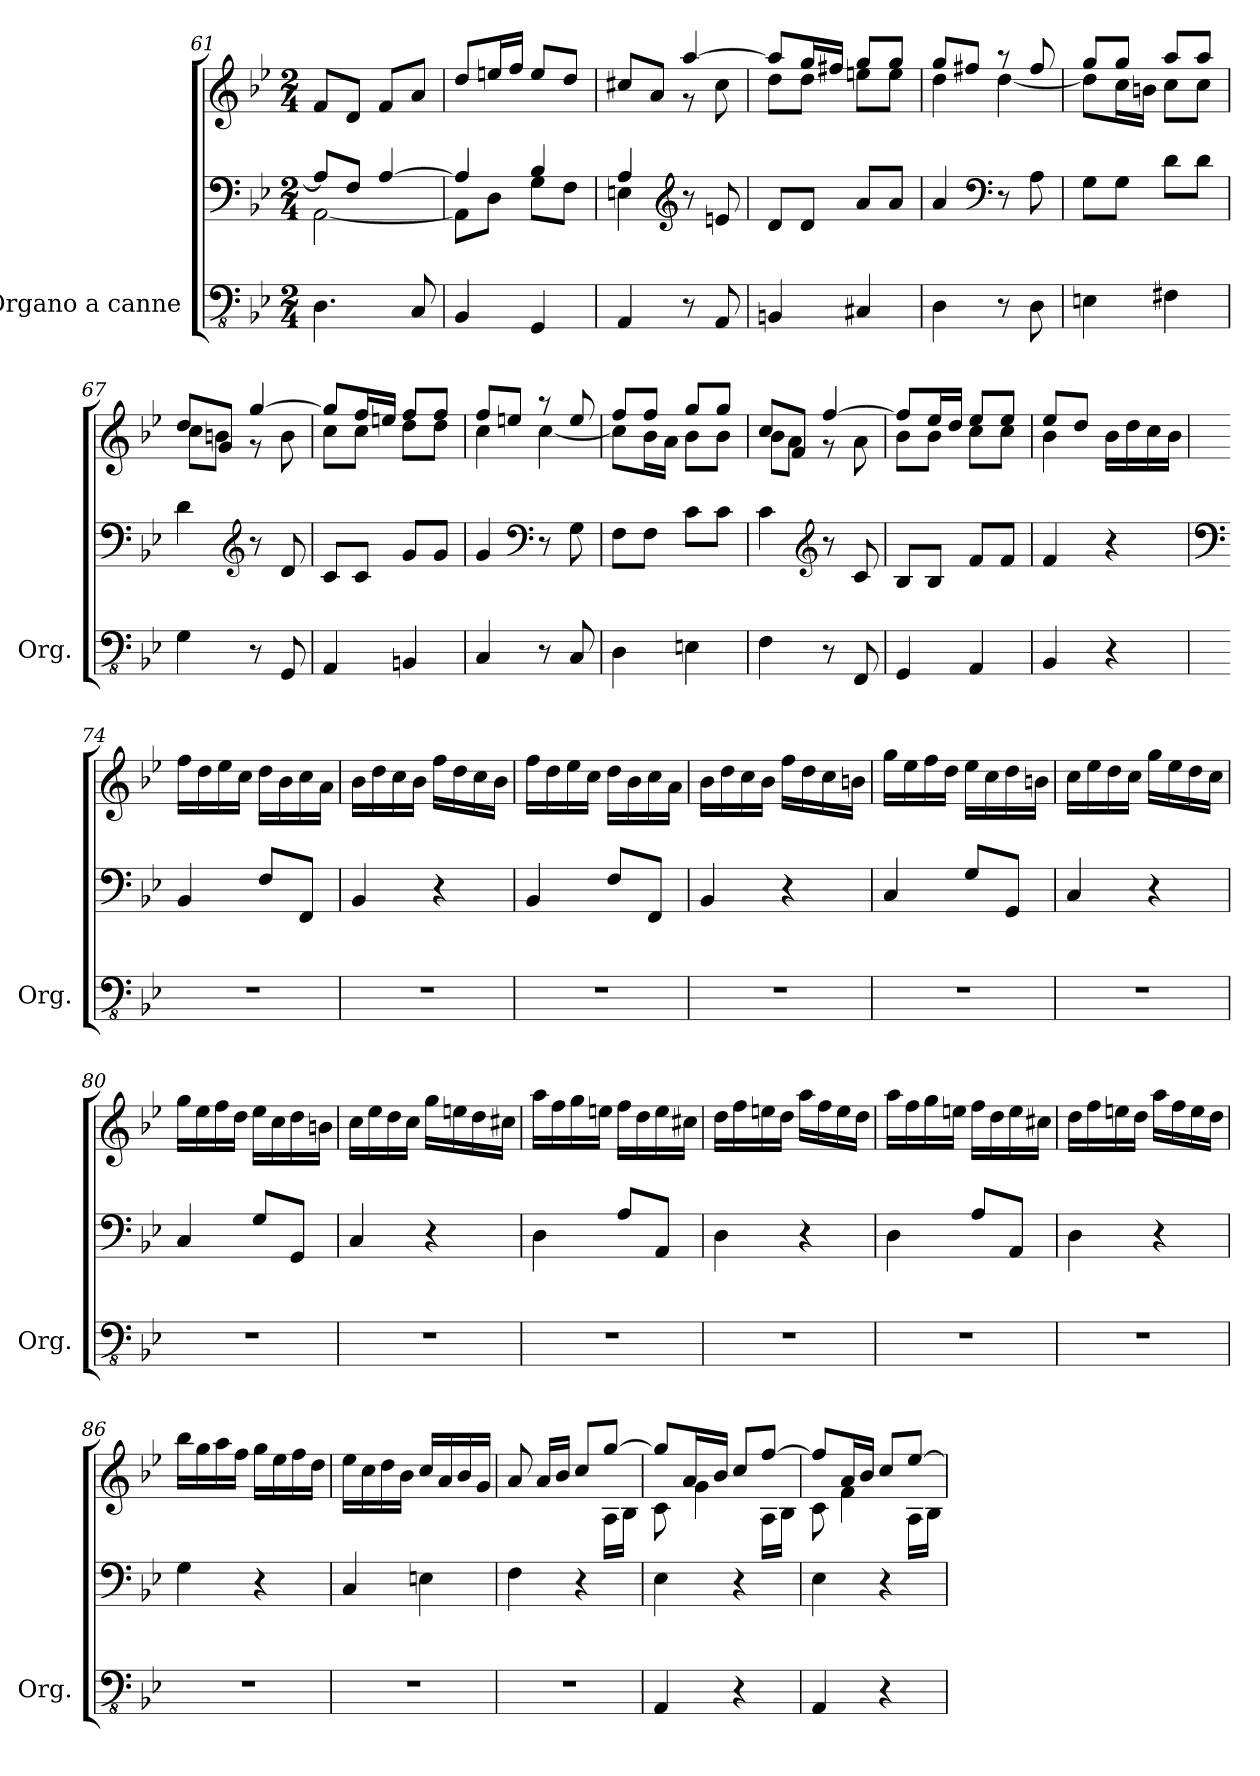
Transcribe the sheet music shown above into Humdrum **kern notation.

**kern	**kern	**kern
*part1	*part1	*part1
*staff3	*staff2	*staff1
*I"Organo a canne	*	*
*I'Org.	*	*
!!LO:LB:g=z
*clefFv4	*clefF4	*clefG2
*k[b-e-]	*k[b-e-]	*k[b-e-]
*M2/4	*M2/4	*M2/4
=61	=61	=61
*	*^	*
4.DD\	8A/L]	[2AA\	8f/L
.	8F/J	.	8d/J
.	[4A/	.	8f/L
8CC/	.	.	8a/J
=62	=62	=62	=62
4BBB-/	4A/]	8AA\L]	8dd/L
.	.	8D\J	16een/L
.	.	.	16ff/JJ
4GGG/	4B-/	8G\L	8ee/L
.	.	8F\J	8dd/J
=63	=63	=63	=63
*	*	*	*^
4AAA/	4A/	4En\	8cc#X/L	4ryy
.	.	.	8a/J	.
*	*clefG2	*	*	*
8r	4ryy	8r	[4aa/	8r
8AAA/	.	8en/	.	8cc#\
*	*v	*v	*	*
=64	=64	=64	=64
4BBBn/	8d/L	8aa/L]	8dd\L
.	8d/J	16gg/L	8dd\J
.	.	16ff#X/JJ	.
4CC#X/	8a/L	8gg/L	8een\L
.	8a/J	8gg/J	8ee\J
=65	=65	=65	=65
4DD\	4a/	8gg/L	4dd\
.	.	8ff#X/J	.
*	*clefF4	*	*
8r	8r	8r	[4dd\
8DD\	8A\	8ff#/	.
=66	=66	=66	=66
4EEn\	8G\L	8gg/L	8dd\L]
.	8G\J	8gg/J	16cc\L
.	.	.	16bn\JJ
4FF#X\	8d\L	8aa/L	8cc\L
.	8d\J	8aa/J	8cc\J
=67	=67	=67	=67
4GG\	4d\	8dd/L	8cc\L
.	.	8g/J	8bn\J
*	*clefG2	*	*
8r	8r	[4gg/	8r
8GGG/	8d/	.	8b\
!!LO:LB:g=z	!!
=68	=68	=68	=68
4AAA/	8c/L	8gg/L]	8cc\L
.	8c/J	16ff/L	8cc\J
.	.	16een/JJ	.
4BBBn/	8g/L	8ff/L	8dd\L
.	8g/J	8ff/J	8dd\J
=69	=69	=69	=69
4CC/	4g/	8ff/L	4cc\
.	.	8een/J	.
*	*clefF4	*	*
8r	8r	8r	[4cc\
8CC/	8G\	8ee/	.
=70	=70	=70	=70
4DD\	8F\L	8ff/L	8cc\L]
.	8F\J	8ff/J	16b-\L
.	.	.	16a\JJ
4EEn\	8c\L	8gg/L	8b-\L
.	8c\J	8gg/J	8b-\J
=71	=71	=71	=71
4FF\	4c\	8cc/L	8b-\L
.	.	8f/J	8a\J
*	*clefG2	*	*
8r	8r	[4ff/	8r
8FFF/	8c/	.	8a\
=72	=72	=72	=72
4GGG/	8B-/L	8ff/L]	8b-\L
.	8B-/J	16ee-/L	8b-\J
.	.	16dd/JJ	.
4AAA/	8f/L	8ee-/L	8cc\L
.	8f/J	8ee-/J	8cc\J
=73	=73	=73	=73
4BBB-/	4f/	8ee-/L	4b-\
.	.	8dd/J	.
4r	4r	16b-\LL	4ryy
.	.	16dd\	.
.	.	16cc\	.
.	.	16b-\JJ	.
*	*	*v	*v
=74	=74	=74
*	*clefF4	*
2r	4BB-/	16ff\LL
.	.	16dd\
.	.	16ee-\
.	.	16cc\JJ
.	8F/L	16dd\LL
.	.	16b-\
.	8FF/J	16cc\
.	.	16a\JJ
!!LO:LB:g=z
=75	=75	=75
2r	4BB-/	16b-\LL
.	.	16dd\
.	.	16cc\
.	.	16b-\JJ
.	4r	16ff\LL
.	.	16dd\
.	.	16cc\
.	.	16b-\JJ
=76	=76	=76
2r	4BB-/	16ff\LL
.	.	16dd\
.	.	16ee-\
.	.	16cc\JJ
.	8F/L	16dd\LL
.	.	16b-\
.	8FF/J	16cc\
.	.	16a\JJ
=77	=77	=77
2r	4BB-/	16b-\LL
.	.	16dd\
.	.	16cc\
.	.	16b-\JJ
.	4r	16ff\LL
.	.	16dd\
.	.	16cc\
.	.	16bn\JJ
=78	=78	=78
2r	4C/	16gg\LL
.	.	16ee-\
.	.	16ff\
.	.	16dd\JJ
.	8G/L	16ee-\LL
.	.	16cc\
.	8GG/J	16dd\
.	.	16bn\JJ
=79	=79	=79
2r	4C/	16cc\LL
.	.	16ee-\
.	.	16dd\
.	.	16cc\JJ
.	4r	16gg\LL
.	.	16ee-\
.	.	16dd\
.	.	16cc\JJ
!!LO:PB:g=z
=80	=80	=80
2r	4C/	16gg\LL
.	.	16ee-\
.	.	16ff\
.	.	16dd\JJ
.	8G/L	16ee-\LL
.	.	16cc\
.	8GG/J	16dd\
.	.	16bn\JJ
=81	=81	=81
2r	4C/	16cc\LL
.	.	16ee-\
.	.	16dd\
.	.	16cc\JJ
.	4r	16gg\LL
.	.	16een\
.	.	16dd\
.	.	16cc#X\JJ
=82	=82	=82
2r	4D\	16aa\LL
.	.	16ff\
.	.	16gg\
.	.	16een\JJ
.	8A/L	16ff\LL
.	.	16dd\
.	8AA/J	16ee\
.	.	16cc#X\JJ
=83	=83	=83
2r	4D\	16dd\LL
.	.	16ff\
.	.	16een\
.	.	16dd\JJ
.	4r	16aa\LL
.	.	16ff\
.	.	16ee\
.	.	16dd\JJ
=84	=84	=84
2r	4D\	16aa\LL
.	.	16ff\
.	.	16gg\
.	.	16een\JJ
.	8A/L	16ff\LL
.	.	16dd\
.	8AA/J	16ee\
.	.	16cc#X\JJ
!!LO:LB:g=z
=85	=85	=85
2r	4D\	16dd\LL
.	.	16ff\
.	.	16een\
.	.	16dd\JJ
.	4r	16aa\LL
.	.	16ff\
.	.	16ee\
.	.	16dd\JJ
=86	=86	=86
2r	4G\	16bb-\LL
.	.	16gg\
.	.	16aa\
.	.	16ff\JJ
.	4r	16gg\LL
.	.	16ee-\
.	.	16ff\
.	.	16dd\JJ
=87	=87	=87
2r	4C/	16ee-\LL
.	.	16cc\
.	.	16dd\
.	.	16b-\JJ
.	4En\	16cc/LL
.	.	16a/
.	.	16b-/
.	.	16g/JJ
=88	=88	=88
*	*	*^
2r	4F\	8a/	4.ryy
.	.	16a/LL	.
.	.	16b-/JJ	.
.	4r	8cc/L	.
.	.	[8gg/J	16A\LL
.	.	.	16B-\JJ
=89	=89	=89	=89
4AAA/	4E-\	8gg/L]	8c\
.	.	16a/L	4g\
.	.	16b-/JJ	.
4r	4r	8cc/L	.
.	.	[8ff/J	16A\LL
.	.	.	16B-\JJ
=90	=90	=90	=90
4AAA/	4E-\	8ff/L]	8c\
.	.	16a/L	4f\
.	.	16b-/JJ	.
4r	4r	8cc/L	.
.	.	[8ee-/J	16A\LL
.	.	.	16B-\JJ
*	*	*v	*v
=	=	=
*-	*-	*-
